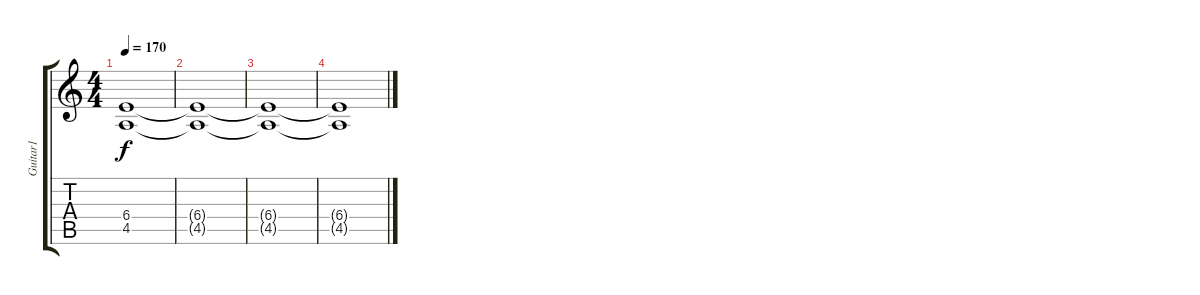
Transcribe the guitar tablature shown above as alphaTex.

\track ("Guitar1" "Guitar1") {instrument distortionguitar}
\staff {score tabs}
\tuning (C4 G3 Eb3 Bb2 F2 C2) {hide}
\ts (4 4)
\tempo 170
\clef g2
\ks c
(6.4 4.5).1{dy f} |
(6.4{t} 4.5{t}).1 |
(6.4{t} 4.5{t}).1 |
(6.4{t} 4.5{t}).1
